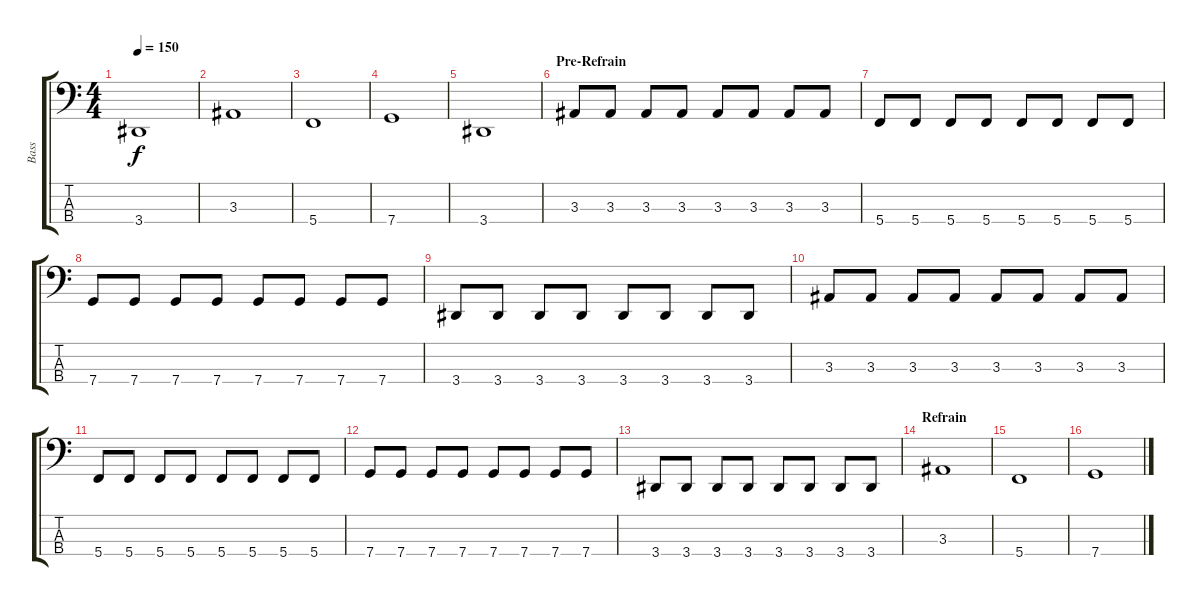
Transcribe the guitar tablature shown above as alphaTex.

\track ("Bass" "Bass") {instrument electricbasspick}
\staff {score tabs}
\tuning (F2 C2 G1 C1) {hide}
\ts (4 4)
\tempo 150
\clef f4
\ks c
3.4.1{dy f} |
3.3.1 |
5.4.1 |
7.4.1 |
3.4.1 |
\section ("" "Pre-Refrain")
3.3.8 3.3.8 3.3.8 3.3.8 3.3.8 3.3.8 3.3.8 3.3.8 |
5.4.8 5.4.8 5.4.8 5.4.8 5.4.8 5.4.8 5.4.8 5.4.8 |
7.4.8 7.4.8 7.4.8 7.4.8 7.4.8 7.4.8 7.4.8 7.4.8 |
3.4.8 3.4.8 3.4.8 3.4.8 3.4.8 3.4.8 3.4.8 3.4.8 |
3.3.8 3.3.8 3.3.8 3.3.8 3.3.8 3.3.8 3.3.8 3.3.8 |
5.4.8 5.4.8 5.4.8 5.4.8 5.4.8 5.4.8 5.4.8 5.4.8 |
7.4.8 7.4.8 7.4.8 7.4.8 7.4.8 7.4.8 7.4.8 7.4.8 |
3.4.8 3.4.8 3.4.8 3.4.8 3.4.8 3.4.8 3.4.8 3.4.8 |
\section ("" "Refrain")
3.3.1 |
5.4.1 |
7.4.1
